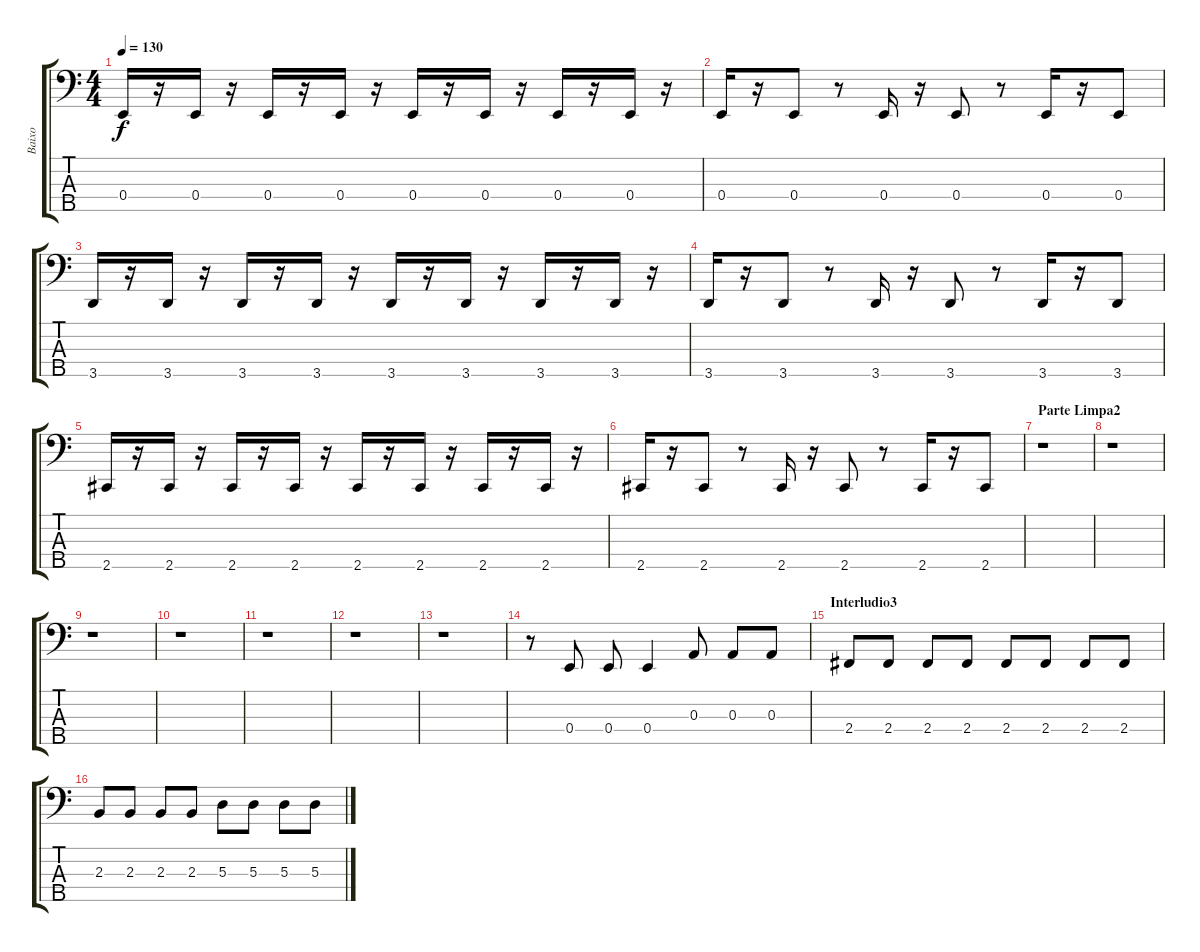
\track ("Baixo" "Baixo") {instrument electricbassfinger}
\staff {score tabs}
\tuning (G2 D2 A1 E1 B0) {hide}
\ts (4 4)
\tempo 130
\clef f4
\ks c
0.4.16{dy f} r.16 0.4.16 r.16 0.4.16 r.16 0.4.16 r.16 0.4.16 r.16 0.4.16 r.16 0.4.16 r.16 0.4.16 r.16 |
0.4.16 r.16 0.4.8 r.8 0.4.16 r.16 0.4.8 r.8 0.4.16 r.16 0.4.8 |
3.5.16 r.16 3.5.16 r.16 3.5.16 r.16 3.5.16 r.16 3.5.16 r.16 3.5.16 r.16 3.5.16 r.16 3.5.16 r.16 |
3.5.16 r.16 3.5.8 r.8 3.5.16 r.16 3.5.8 r.8 3.5.16 r.16 3.5.8 |
2.5.16 r.16 2.5.16 r.16 2.5.16 r.16 2.5.16 r.16 2.5.16 r.16 2.5.16 r.16 2.5.16 r.16 2.5.16 r.16 |
2.5.16 r.16 2.5.8 r.8 2.5.16 r.16 2.5.8 r.8 2.5.16 r.16 2.5.8 |
\section ("" "Parte Limpa2")
r.1 |
r.1 |
r.1 |
r.1 |
r.1 |
r.1 |
r.1 |
r.8 0.4.8 0.4.8 0.4.4 0.3.8 0.3.8 0.3.8 |
\section ("" "Interludio3")
2.4.8 2.4.8 2.4.8 2.4.8 2.4.8 2.4.8 2.4.8 2.4.8 |
2.3.8 2.3.8 2.3.8 2.3.8 5.3.8 5.3.8 5.3.8 5.3.8
